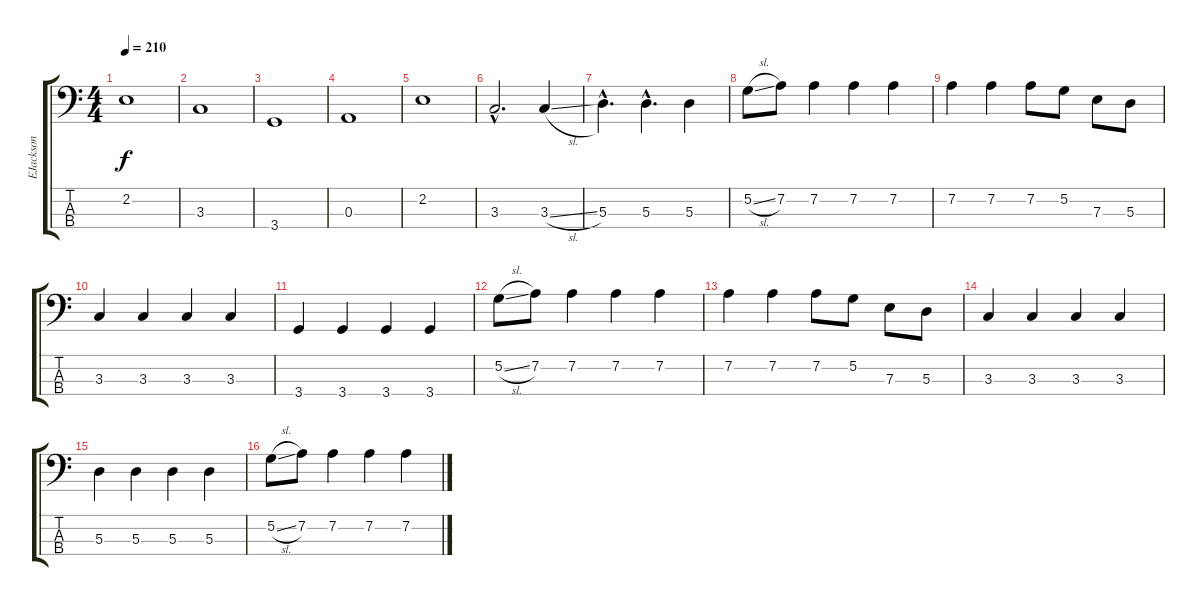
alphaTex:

\track ("EJackson" "EJackson") {instrument electricbassfinger}
\staff {score tabs}
\tuning (G2 D2 A1 E1) {hide}
\ts (4 4)
\tempo 210
\clef f4
\ks c
2.2.1{dy f} |
3.3.1 |
3.4.1 |
0.3.1 |
2.2.1 |
3.3{hac}.2{d} 3.3{sl}.4 |
5.3{hac}.4{d} 5.3{hac}.4{d} 5.3.4 |
5.2{sl}.8 7.2.8 7.2.4 7.2.4 7.2.4 |
7.2.4 7.2.4 7.2.8 5.2.8 7.3.8 5.3.8 |
3.3.4 3.3.4 3.3.4 3.3.4 |
3.4.4 3.4.4 3.4.4 3.4.4 |
5.2{sl}.8 7.2.8 7.2.4 7.2.4 7.2.4 |
7.2.4 7.2.4 7.2.8 5.2.8 7.3.8 5.3.8 |
3.3.4 3.3.4 3.3.4 3.3.4 |
5.3.4 5.3.4 5.3.4 5.3.4 |
5.2{sl}.8 7.2.8 7.2.4 7.2.4 7.2.4
